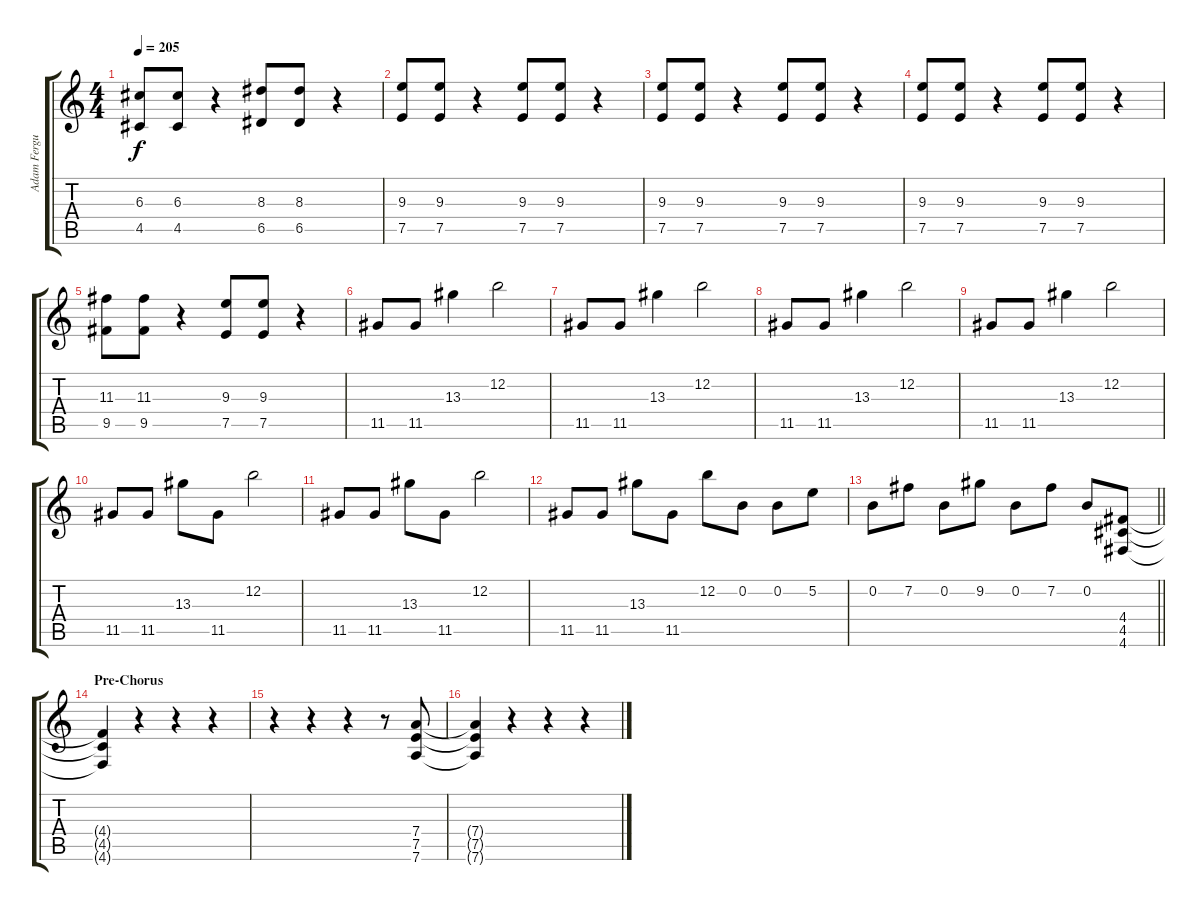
\track ("Adam Ferguson - Guitar" "Adam Fergu") {instrument overdrivenguitar}
\staff {score tabs}
\tuning (E4 B3 G3 D3 A2 D2) {hide}
\ts (4 4)
\tempo 205
\clef g2
\ks c
(6.3 4.5).8{dy f} (6.3 4.5).8 r.4 (8.3 6.5).8 (8.3 6.5).8 r.4 |
(9.3 7.5).8 (9.3 7.5).8 r.4 (9.3 7.5).8 (9.3 7.5).8 r.4 |
(9.3 7.5).8 (9.3 7.5).8 r.4 (9.3 7.5).8 (9.3 7.5).8 r.4 |
(9.3 7.5).8 (9.3 7.5).8 r.4 (9.3 7.5).8 (9.3 7.5).8 r.4 |
(11.3 9.5).8 (11.3 9.5).8 r.4 (9.3 7.5).8 (9.3 7.5).8 r.4 |
11.5.8{volume 12} 11.5.8 13.3.4 12.2.2 |
11.5.8 11.5.8 13.3.4 12.2.2 |
11.5.8 11.5.8 13.3.4 12.2.2 |
11.5.8 11.5.8 13.3.4 12.2.2 |
11.5.8 11.5.8 13.3.8 11.5.8 12.2.2 |
11.5.8 11.5.8 13.3.8 11.5.8 12.2.2 |
11.5.8 11.5.8 13.3.8 11.5.8 12.2.8 0.2.8 0.2.8 5.2.8 |
\barLineRight lightlight
0.2.8 7.2.8 0.2.8 9.2.8 0.2.8 7.2.8 0.2.8 (4.4 4.5 4.6).8{volume 10} |
\section ("" "Pre-Chorus")
(4.4{t} 4.5{t} 4.6{t}).4 r.4 r.4 r.4 |
r.4 r.4 r.4 r.8 (7.4 7.5 7.6).8 |
(7.4{t} 7.5{t} 7.6{t}).4 r.4 r.4 r.4
